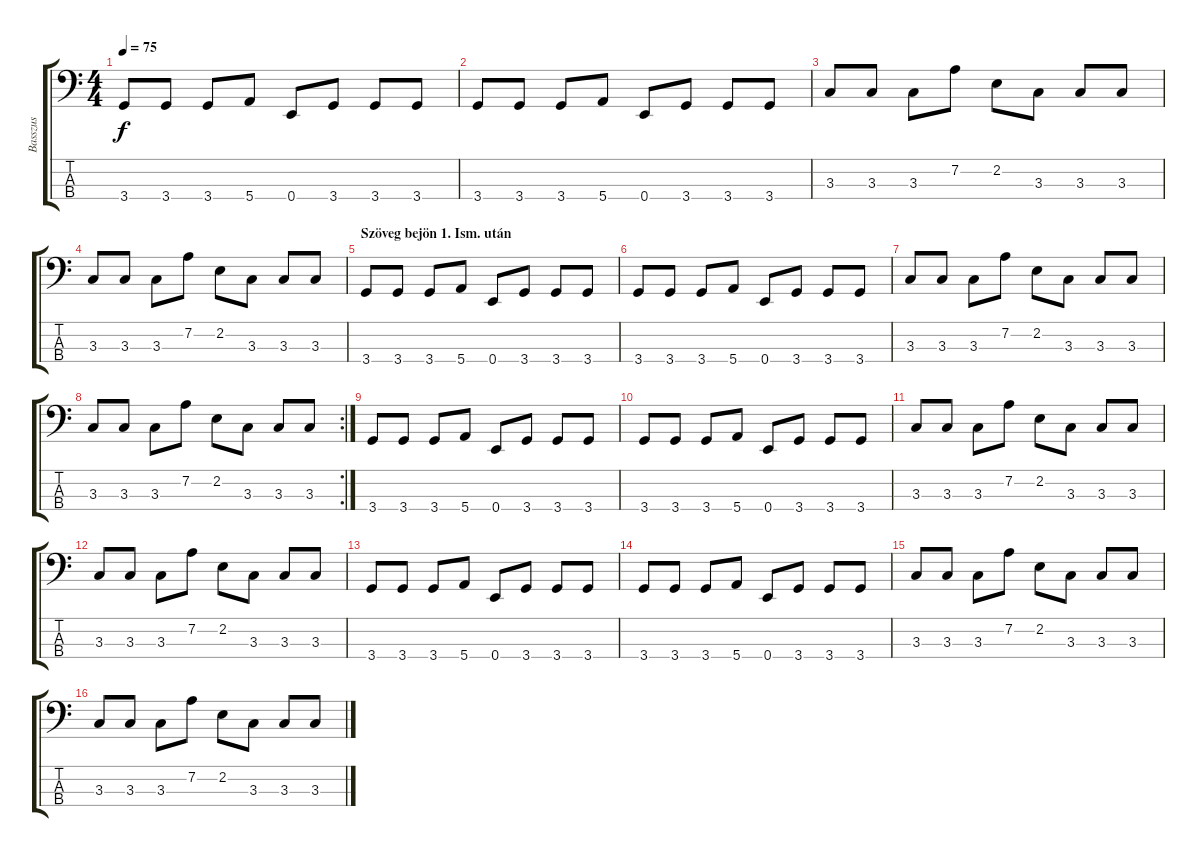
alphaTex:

\track ("Basszus" "Basszus") {instrument acousticbass}
\staff {score tabs}
\tuning (G2 D2 A1 E1) {hide}
\ts (4 4)
\tempo 75
\clef f4
\ks c
3.4.8{dy f instrument acousticbass} 3.4.8 3.4.8 5.4.8 0.4.8 3.4.8 3.4.8 3.4.8 |
3.4.8 3.4.8 3.4.8 5.4.8 0.4.8 3.4.8 3.4.8 3.4.8 |
3.3.8 3.3.8 3.3.8 7.2.8 2.2.8 3.3.8 3.3.8 3.3.8 |
3.3.8 3.3.8 3.3.8 7.2.8 2.2.8 3.3.8 3.3.8 3.3.8 |
\section ("" "Szöveg bejön 1. Ism. után")
3.4.8 3.4.8 3.4.8 5.4.8 0.4.8 3.4.8 3.4.8 3.4.8 |
3.4.8 3.4.8 3.4.8 5.4.8 0.4.8 3.4.8 3.4.8 3.4.8 |
3.3.8 3.3.8 3.3.8 7.2.8 2.2.8 3.3.8 3.3.8 3.3.8 |
\rc 2
3.3.8 3.3.8 3.3.8 7.2.8 2.2.8 3.3.8 3.3.8 3.3.8 |
3.4.8 3.4.8 3.4.8 5.4.8 0.4.8 3.4.8 3.4.8 3.4.8 |
3.4.8 3.4.8 3.4.8 5.4.8 0.4.8 3.4.8 3.4.8 3.4.8 |
3.3.8 3.3.8 3.3.8 7.2.8 2.2.8 3.3.8 3.3.8 3.3.8 |
3.3.8 3.3.8 3.3.8 7.2.8 2.2.8 3.3.8 3.3.8 3.3.8 |
3.4.8 3.4.8 3.4.8 5.4.8 0.4.8 3.4.8 3.4.8 3.4.8 |
3.4.8 3.4.8 3.4.8 5.4.8 0.4.8 3.4.8 3.4.8 3.4.8 |
3.3.8 3.3.8 3.3.8 7.2.8 2.2.8 3.3.8 3.3.8 3.3.8 |
3.3.8 3.3.8 3.3.8 7.2.8 2.2.8 3.3.8 3.3.8 3.3.8
